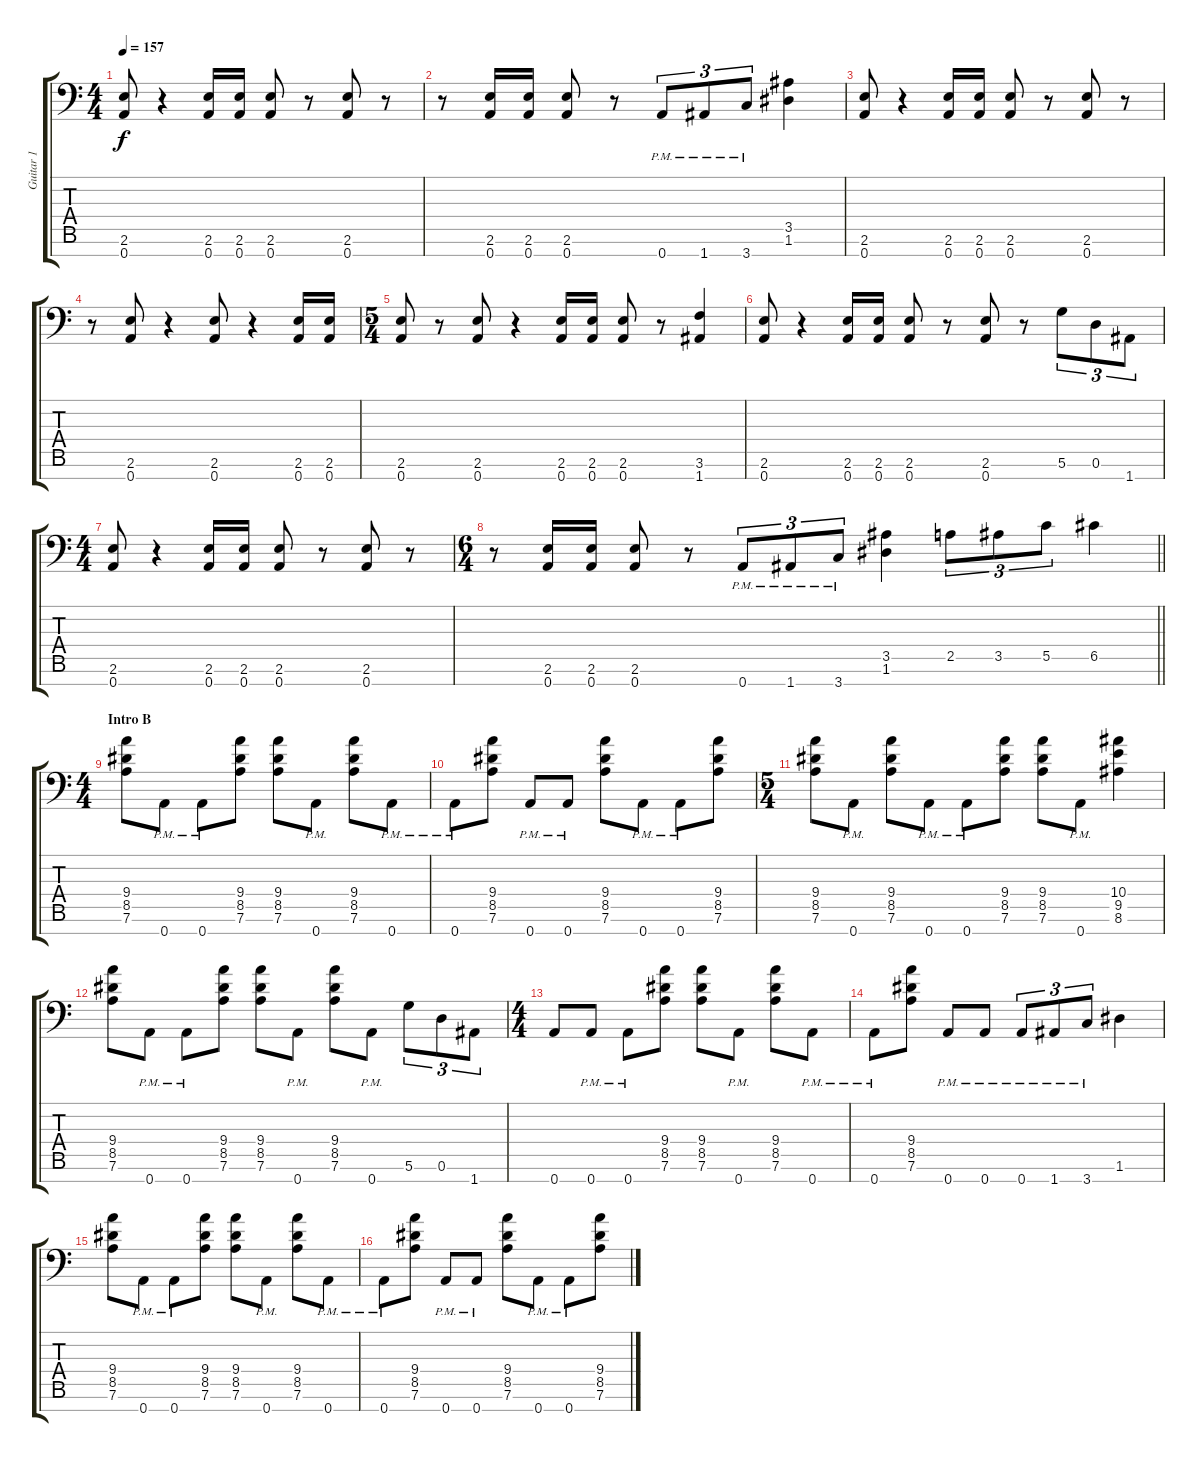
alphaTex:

\track ("Guitar 1" "Guitar 1") {instrument overdrivenguitar}
\staff {score tabs}
\tuning (D4 A3 F3 C3 G2 D2 A1) {hide}
\ts (4 4)
\tempo 157
\clef f4
\ks c
(2.6 0.7).8{dy f} r.4 (2.6 0.7).16 (2.6 0.7).16 (2.6 0.7).8 r.8 (2.6 0.7).8 r.8 |
r.8 (2.6 0.7).16 (2.6 0.7).16 (2.6 0.7).8 r.8 0.7{pm}.8{tu (3 2)} 1.7{pm}.8{tu (3 2)} 3.7{pm}.8{tu (3 2)} (3.5 1.6).4 |
(2.6 0.7).8 r.4 (2.6 0.7).16 (2.6 0.7).16 (2.6 0.7).8 r.8 (2.6 0.7).8 r.8 |
r.8 (2.6 0.7).8 r.4 (2.6 0.7).8 r.4 (2.6 0.7).16 (2.6 0.7).16 |
\ts (5 4)
(2.6 0.7).8 r.8 (2.6 0.7).8 r.4 (2.6 0.7).16 (2.6 0.7).16 (2.6 0.7).8 r.8 (3.6 1.7).4 |
(2.6 0.7).8 r.4 (2.6 0.7).16 (2.6 0.7).16 (2.6 0.7).8 r.8 (2.6 0.7).8 r.8 5.6.8{tu (3 2)} 0.6.8{tu (3 2)} 1.7.8{tu (3 2)} |
\ts (4 4)
(2.6 0.7).8 r.4 (2.6 0.7).16 (2.6 0.7).16 (2.6 0.7).8 r.8 (2.6 0.7).8 r.8 |
\ts (6 4)
\barLineRight lightlight
r.8 (2.6 0.7).16 (2.6 0.7).16 (2.6 0.7).8 r.8 0.7{pm}.8{tu (3 2)} 1.7{pm}.8{tu (3 2)} 3.7{pm}.8{tu (3 2)} (3.5 1.6).4 2.5.8{tu (3 2)} 3.5.8{tu (3 2)} 5.5.8{tu (3 2)} 6.5.4 |
\ts (4 4)
\section ("" "Intro B")
(9.4 8.5 7.6).8 0.7{pm}.8 0.7{pm}.8 (9.4 8.5 7.6).8 (9.4 8.5 7.6).8 0.7{pm}.8 (9.4 8.5 7.6).8 0.7{pm}.8 |
0.7{pm}.8 (9.4 8.5 7.6).8 0.7{pm}.8 0.7{pm}.8 (9.4 8.5 7.6).8 0.7{pm}.8 0.7{pm}.8 (9.4 8.5 7.6).8 |
\ts (5 4)
(9.4 8.5 7.6).8 0.7{pm}.8 (9.4 8.5 7.6).8 0.7{pm}.8 0.7{pm}.8 (9.4 8.5 7.6).8 (9.4 8.5 7.6).8 0.7{pm}.8 (10.4 9.5 8.6).4 |
(9.4 8.5 7.6).8 0.7{pm}.8 0.7{pm}.8 (9.4 8.5 7.6).8 (9.4 8.5 7.6).8 0.7{pm}.8 (9.4 8.5 7.6).8 0.7{pm}.8 5.6.8{tu (3 2)} 0.6.8{tu (3 2)} 1.7.8{tu (3 2)} |
\ts (4 4)
0.7.8 0.7{pm}.8 0.7{pm}.8 (9.4 8.5 7.6).8 (9.4 8.5 7.6).8 0.7{pm}.8 (9.4 8.5 7.6).8 0.7{pm}.8 |
0.7{pm}.8 (9.4 8.5 7.6).8 0.7{pm}.8 0.7{pm}.8 0.7{pm}.8{tu (3 2)} 1.7{pm}.8{tu (3 2)} 3.7{pm}.8{tu (3 2)} 1.6.4 |
(9.4 8.5 7.6).8 0.7{pm}.8 0.7{pm}.8 (9.4 8.5 7.6).8 (9.4 8.5 7.6).8 0.7{pm}.8 (9.4 8.5 7.6).8 0.7{pm}.8 |
0.7{pm}.8 (9.4 8.5 7.6).8 0.7{pm}.8 0.7{pm}.8 (9.4 8.5 7.6).8 0.7{pm}.8 0.7{pm}.8 (9.4 8.5 7.6).8
